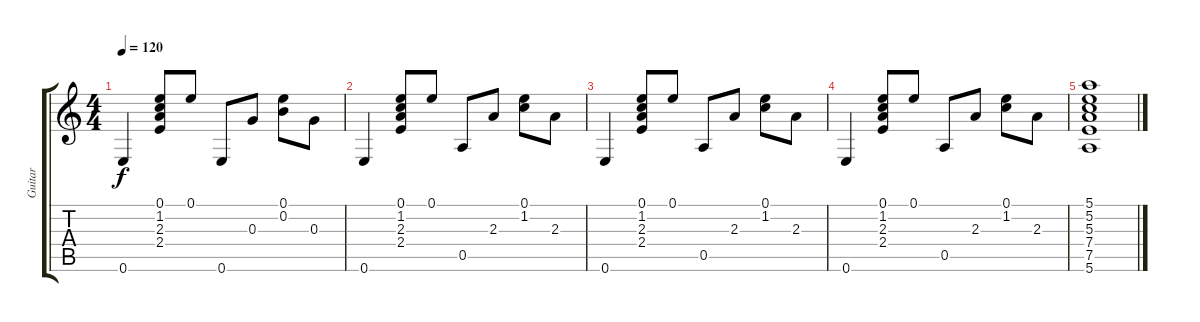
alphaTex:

\track ("Guitar" "Guitar") {instrument acousticguitarsteel}
\staff {score tabs}
\tuning (E4 B3 G3 D3 A2 E2) {hide}
\ts (4 4)
\tempo 120
\clef g2
\ks c
0.6.4{dy f} (0.1 1.2 2.3 2.4).8 0.1.8 0.6.8 0.3.8 (0.1 0.2).8 0.3.8 |
0.6.4 (0.1 1.2 2.3 2.4).8 0.1.8 0.5.8 2.3.8 (0.1 1.2).8 2.3.8 |
0.6.4 (0.1 1.2 2.3 2.4).8 0.1.8 0.5.8 2.3.8 (0.1 1.2).8 2.3.8 |
0.6.4 (0.1 1.2 2.3 2.4).8 0.1.8 0.5.8 2.3.8 (0.1 1.2).8 2.3.8 |
(5.1 5.2 5.3 7.4 7.5 5.6).1
